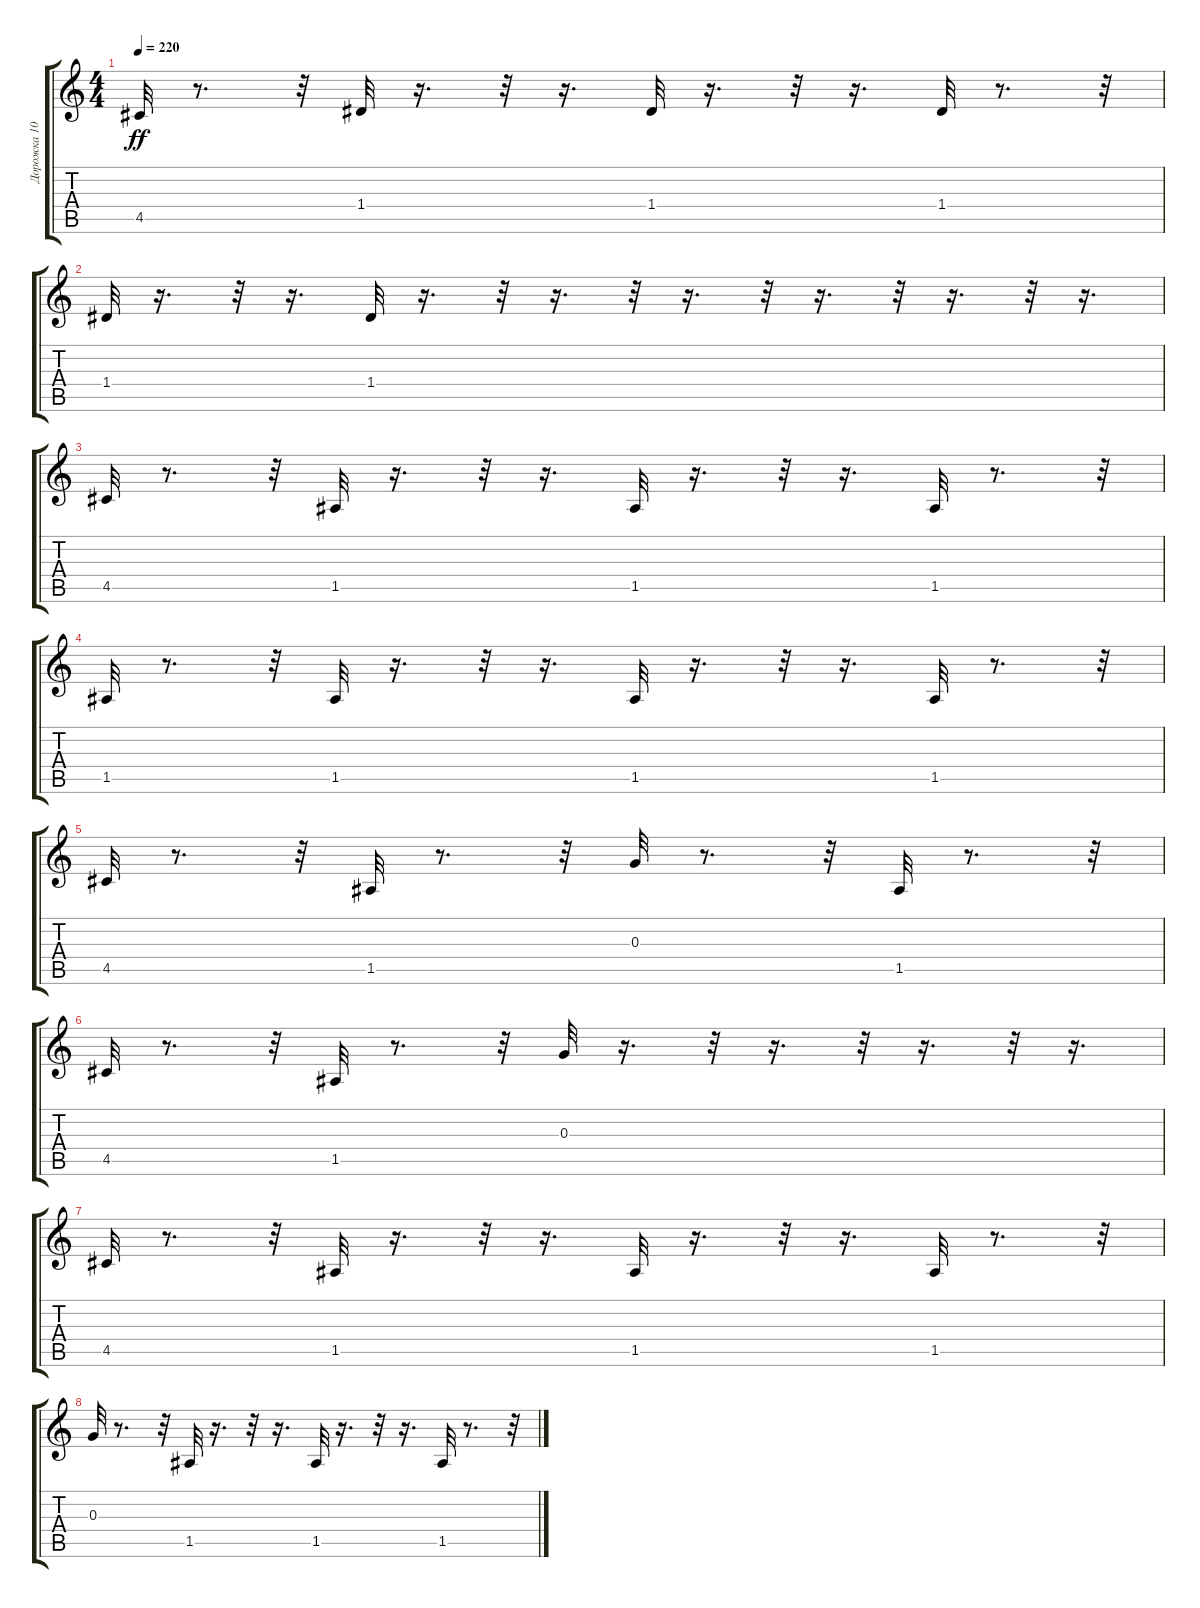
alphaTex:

\track ("Дорожка 10" "Дорожка 10") {instrument acousticguitarnylon}
\staff {score tabs}
\tuning (E4 B3 G3 D3 A2 E2) {hide}
\ts (4 4)
\tempo 220
\clef g2
\ks c
4.5.32{dy ff} r.8{d} r.32 1.4.32 r.16{d} r.32 r.16{d} 1.4.32 r.16{d} r.32 r.16{d} 1.4.32 r.8{d} r.32 |
1.4.32 r.16{d} r.32 r.16{d} 1.4.32 r.16{d} r.32 r.16{d} r.32 r.16{d} r.32 r.16{d} r.32 r.16{d} r.32 r.16{d} |
4.5.32 r.8{d} r.32 1.5.32 r.16{d} r.32 r.16{d} 1.5.32 r.16{d} r.32 r.16{d} 1.5.32 r.8{d} r.32 |
1.5.32 r.8{d} r.32 1.5.32 r.16{d} r.32 r.16{d} 1.5.32 r.16{d} r.32 r.16{d} 1.5.32 r.8{d} r.32 |
4.5.32 r.8{d} r.32 1.5.32 r.8{d} r.32 0.3.32 r.8{d} r.32 1.5.32 r.8{d} r.32 |
4.5.32 r.8{d} r.32 1.5.32 r.8{d} r.32 0.3.32 r.16{d} r.32 r.16{d} r.32 r.16{d} r.32 r.16{d} |
4.5.32 r.8{d} r.32 1.5.32 r.16{d} r.32 r.16{d} 1.5.32 r.16{d} r.32 r.16{d} 1.5.32 r.8{d} r.32 |
0.3.32 r.8{d} r.32 1.5.32 r.16{d} r.32 r.16{d} 1.5.32 r.16{d} r.32 r.16{d} 1.5.32 r.8{d} r.32
